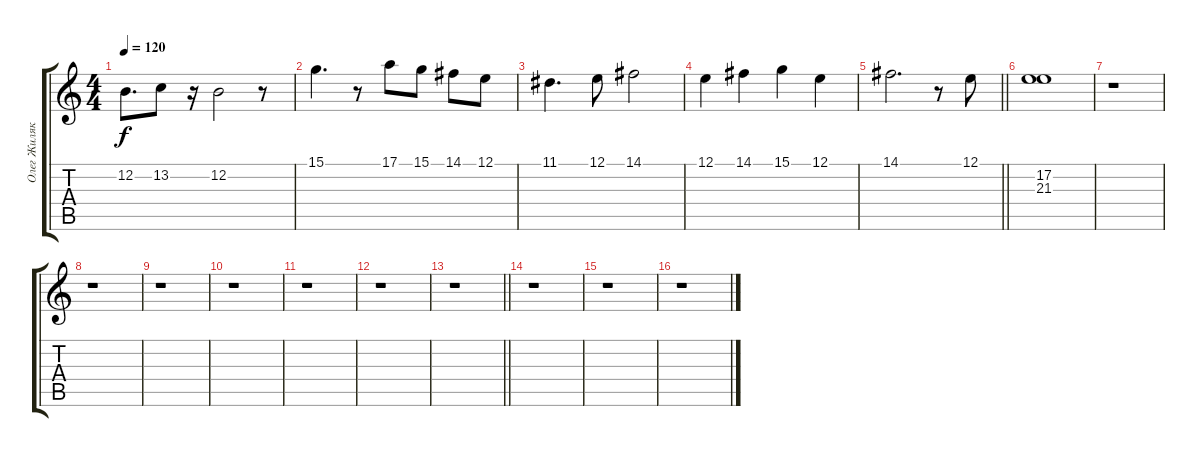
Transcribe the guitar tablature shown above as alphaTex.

\track ("Олег Жиляков" "Олег Жиляк") {instrument tenorsax}
\staff {score tabs}
\tuning (E4 B3 G3 D3 A2 E2) {hide}
\ts (4 4)
\tempo 120
\clef g2
\ks c
12.2.8{d dy f} 13.2.8 r.16 12.2.2 r.8 |
15.1.4{d} r.8 17.1.8 15.1.8 14.1.8 12.1.8 |
11.1.4{d} 12.1.8 14.1.2 |
12.1.4 14.1.4 15.1.4 12.1.4 |
\barLineRight lightlight
14.1.2{d} r.8 12.1.8 |
\section ("" "")
(17.2 21.3).1 |
r.1 |
r.1 |
r.1 |
r.1 |
r.1 |
r.1 |
\barLineRight lightlight
r.1 |
r.1 |
r.1 |
r.1
